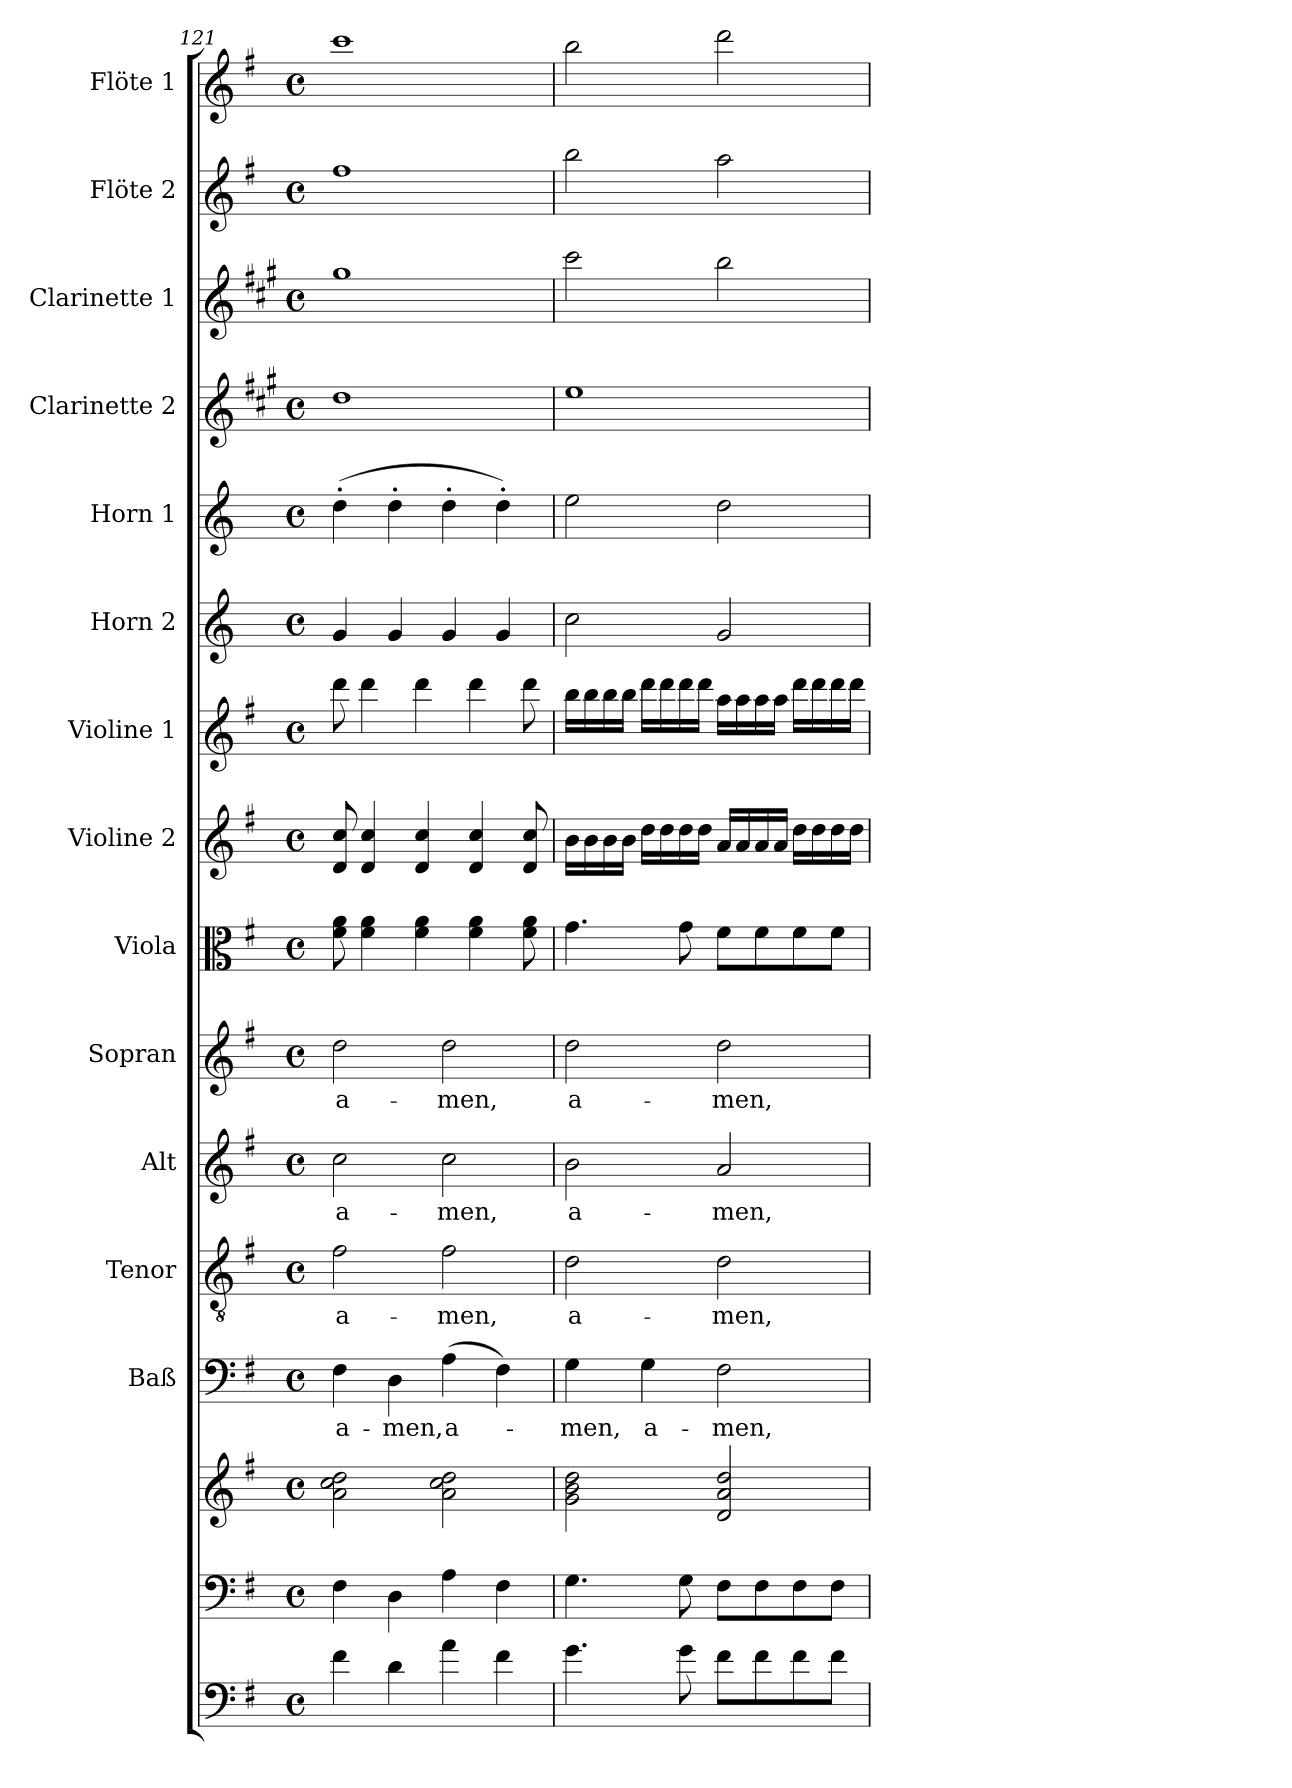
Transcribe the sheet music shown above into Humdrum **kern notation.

**kern	**kern	**kern	**kern	**text	**kern	**text	**kern	**text	**kern	**text	**kern	**kern	**kern	**kern	**kern	**kern	**kern	**kern	**kern
*part15	*part14	*part14	*part13	*part13	*part12	*part12	*part11	*part11	*part10	*part10	*part9	*part8	*part7	*part6	*part5	*part4	*part3	*part2	*part1
*staff16	*staff15	*staff14	*staff13	*staff13	*staff12	*staff12	*staff11	*staff11	*staff10	*staff10	*staff9	*staff8	*staff7	*staff6	*staff5	*staff4	*staff3	*staff2	*staff1
*	*	*	*I"Baß	*	*I"Tenor	*	*I"Alt	*	*I"Sopran	*	*I"Viola	*I"Violine 2	*I"Violine 1	*I"Horn 2	*I"Horn 1	*I"Clarinette 2	*I"Clarinette 1	*I"Flöte 2	*I"Flöte 1
*	*	*	*I'Baß	*	*I'Ten	*	*I'Alt	*	*I'Sop	*	*I'Vla.	*I'Vln. 2	*I'Vln. 1	*I'Hrn. 2	*I'Hrn. 1	*I'Cl. 2	*I'Cl. 1	*I'Fl. 2	*I'Fl. 1
*clefF4	*clefF4	*clefG2	*clefF4	*	*clefGv2	*	*clefG2	*	*clefG2	*	*clefC3	*clefG2	*clefG2	*clefG2	*clefG2	*clefG2	*clefG2	*clefG2	*clefG2
*ITrd7c12	*	*	*	*	*	*	*	*	*	*	*	*	*	*ITrd3c5	*ITrd3c5	*ITrd1c2	*ITrd1c2	*	*
*k[f#]	*k[f#]	*k[f#]	*k[f#]	*	*k[f#]	*	*k[f#]	*	*k[f#]	*	*k[f#]	*k[f#]	*k[f#]	*k[f#]	*k[f#]	*k[f#]	*k[f#]	*k[f#]	*k[f#]
*G:	*G:	*G:	*G:	*	*G:	*	*G:	*	*G:	*	*G:	*G:	*G:	*G:	*G:	*G:	*G:	*G:	*G:
*M4/4	*M4/4	*M4/4	*M4/4	*	*M4/4	*	*M4/4	*	*M4/4	*	*M4/4	*M4/4	*M4/4	*M4/4	*M4/4	*M4/4	*M4/4	*M4/4	*M4/4
*met(c)	*met(c)	*met(c)	*met(c)	*	*met(c)	*	*met(c)	*	*met(c)	*	*met(c)	*met(c)	*met(c)	*met(c)	*met(c)	*met(c)	*met(c)	*met(c)	*met(c)
=121	=121	=121	=121	=121	=121	=121	=121	=121	=121	=121	=121	=121	=121	=121	=121	=121	=121	=121	=121
!	!	!	!	!LO:LY:b	!	!LO:LY:b	!	!LO:LY:b	!	!LO:LY:b	!	!	!	!	!	!	!	!	!
4F#\	4F#\	2a\ 2cc\ 2dd\	4F#\	a-	2f#\	a-	2cc\	a-	2dd\	a-	8f#\ 8a\	8d/ 8cc/	8ddd\	4d/	(<4a'<\	1cc	1ff#	1ff#	1ccc
.	.	.	.	.	.	.	.	.	.	.	4f#\ 4a\	4d/ 4cc/	4ddd\	.	.	.	.	.	.
!	!	!	!	!LO:LY:b	!	!	!	!	!	!	!	!	!	!	!	!	!	!	!
4D\	4D\	.	4D\	-men,	.	.	.	.	.	.	.	.	.	4d/	4a'<\	.	.	.	.
.	.	.	.	.	.	.	.	.	.	.	4f#\ 4a\	4d/ 4cc/	4ddd\	.	.	.	.	.	.
!	!	!	!	!LO:LY:b	!	!LO:LY:b	!	!LO:LY:b	!	!LO:LY:b	!	!	!	!	!	!	!	!	!
4A\	4A\	2a\ 2cc\ 2dd\	(>4A\	a-	2f#\	-men,	2cc\	-men,	2dd\	-men,	.	.	.	4d/	4a'<\	.	.	.	.
.	.	.	.	.	.	.	.	.	.	.	4f#\ 4a\	4d/ 4cc/	4ddd\	.	.	.	.	.	.
4F#\	4F#\	.	4F#\)	.	.	.	.	.	.	.	.	.	.	4d/	4a'<\)	.	.	.	.
.	.	.	.	.	.	.	.	.	.	.	8f#\ 8a\	8d/ 8cc/	8ddd\	.	.	.	.	.	.
=122	=122	=122	=122	=122	=122	=122	=122	=122	=122	=122	=122	=122	=122	=122	=122	=122	=122	=122	=122
!	!	!	!	!LO:LY:b	!	!LO:LY:b	!	!LO:LY:b	!	!LO:LY:b	!	!	!	!	!	!	!	!	!
4.G\	4.G\	2g\ 2b\ 2dd\	4G\	-men,	2d\	a-	2b\	a-	2dd\	a-	4.g\	16b\LL	16bb\LL	2g\	2b\	1dd	2bb\	2bb\	2bb\
.	.	.	.	.	.	.	.	.	.	.	.	16b\	16bb\	.	.	.	.	.	.
.	.	.	.	.	.	.	.	.	.	.	.	16b\	16bb\	.	.	.	.	.	.
.	.	.	.	.	.	.	.	.	.	.	.	16b\JJ	16bb\JJ	.	.	.	.	.	.
!	!	!	!	!LO:LY:b	!	!	!	!	!	!	!	!	!	!	!	!	!	!	!
.	.	.	4G\	a-	.	.	.	.	.	.	.	16dd\LL	16ddd\LL	.	.	.	.	.	.
.	.	.	.	.	.	.	.	.	.	.	.	16dd\	16ddd\	.	.	.	.	.	.
8G\	8G\	.	.	.	.	.	.	.	.	.	8g\	16dd\	16ddd\	.	.	.	.	.	.
.	.	.	.	.	.	.	.	.	.	.	.	16dd\JJ	16ddd\JJ	.	.	.	.	.	.
!	!	!	!	!LO:LY:b	!	!LO:LY:b	!	!LO:LY:b	!	!LO:LY:b	!	!	!	!	!	!	!	!	!
8F#\L	8F#\L	2d/ 2a/ 2dd/	2F#\	-men,	2d\	-men,	2a/	-men,	2dd\	-men,	8f#\L	16a/LL	16aa\LL	2d/	2a\	.	2aa\	2aa\	2ddd\
.	.	.	.	.	.	.	.	.	.	.	.	16a/	16aa\	.	.	.	.	.	.
8F#\	8F#\	.	.	.	.	.	.	.	.	.	8f#\	16a/	16aa\	.	.	.	.	.	.
.	.	.	.	.	.	.	.	.	.	.	.	16a/JJ	16aa\JJ	.	.	.	.	.	.
8F#\	8F#\	.	.	.	.	.	.	.	.	.	8f#\	16dd\LL	16ddd\LL	.	.	.	.	.	.
.	.	.	.	.	.	.	.	.	.	.	.	16dd\	16ddd\	.	.	.	.	.	.
8F#\J	8F#\J	.	.	.	.	.	.	.	.	.	8f#\J	16dd\	16ddd\	.	.	.	.	.	.
.	.	.	.	.	.	.	.	.	.	.	.	16dd\JJ	16ddd\JJ	.	.	.	.	.	.
=	=	=	=	=	=	=	=	=	=	=	=	=	=	=	=	=	=	=	=
*-	*-	*-	*-	*-	*-	*-	*-	*-	*-	*-	*-	*-	*-	*-	*-	*-	*-	*-	*-
